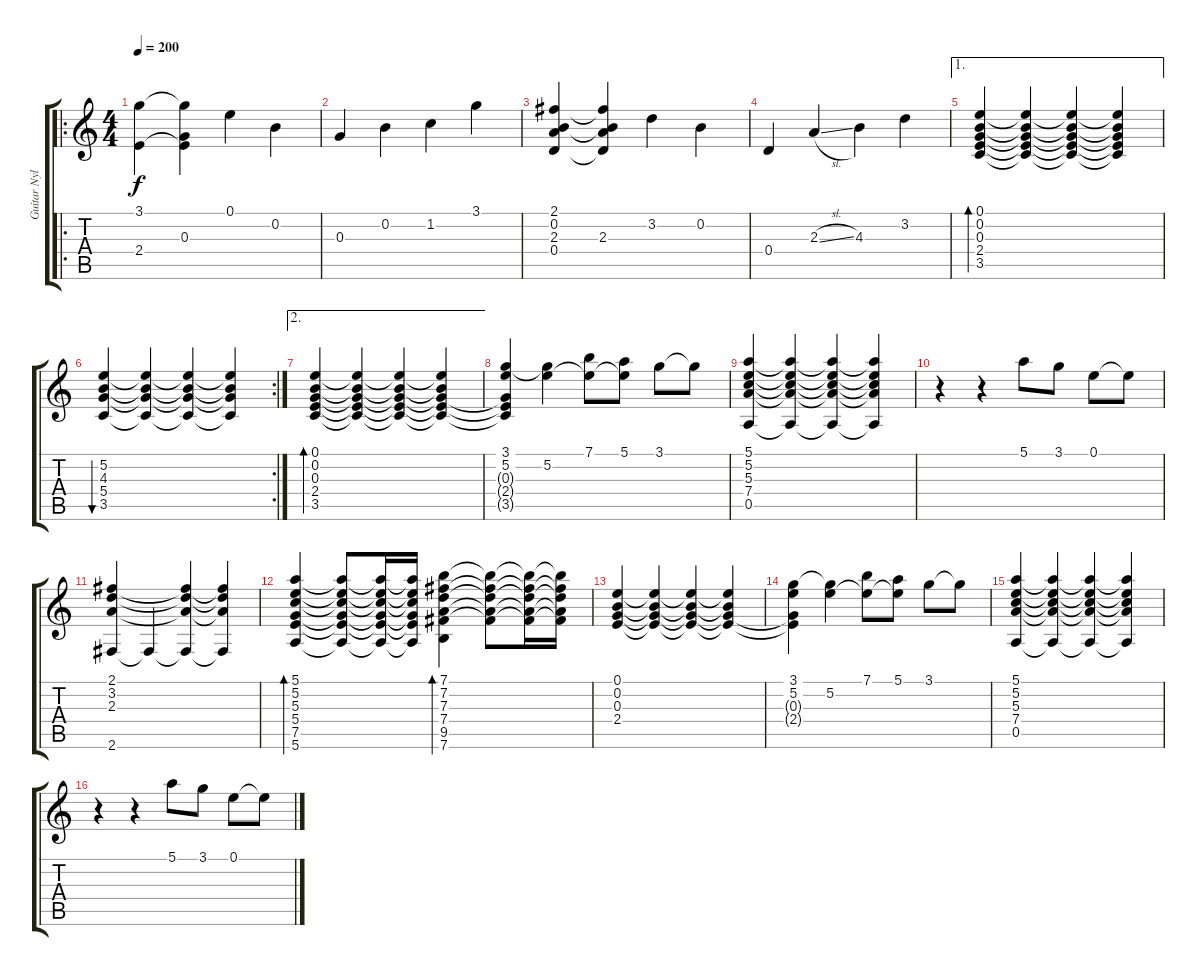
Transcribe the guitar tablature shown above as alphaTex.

\track ("Guitar Nylon" "Guitar Nyl") {instrument acousticguitarnylon}
\staff {score tabs}
\tuning (E4 B3 G3 D3 A2 E2) {hide}
\ro
\ts (4 4)
\tempo 200
\clef g2
\ks c
(3.1 2.4).4{dy f} (3.1{t} 0.3 2.4{t}).4 0.1.4 0.2.4 |
0.3.4 0.2.4 1.2.4 3.1.4 |
(2.1 0.2 2.3 0.4).4 (2.1{t} 0.2{t} 2.3 0.4{t}).4 3.2.4 0.2.4 |
0.4.4 2.3{sl}.4 4.3.4 3.2.4 |
\ae 1
(0.1 0.2 0.3 2.4 3.5).4{bd 240} (0.1{t} 0.2{t} 0.3{t} 2.4{t} 3.5{t}).4 (0.1{t} 0.2{t} 0.3{t} 2.4{t} 3.5{t}).4 (0.1{t} 0.2{t} 0.3{t} 2.4{t} 3.5{t}).4 |
\rc 2
(5.2 4.3 5.4 3.5).4{bu 480} (5.2{t} 4.3{t} 5.4{t} 3.5{t}).4 (5.2{t} 4.3{t} 5.4{t} 3.5{t}).4 (5.2{t} 4.3{t} 5.4{t} 3.5{t}).4 |
\ae 2
(0.1 0.2 0.3 2.4 3.5).4{bd 240} (0.1{t} 0.2{t} 0.3{t} 2.4{t} 3.5{t}).4 (0.1{t} 0.2{t} 0.3{t} 2.4{t} 3.5{t}).4 (0.1{t} 0.2{t} 0.3{t} 2.4{t} 3.5{t}).4 |
(3.1 5.2 0.3{t} 2.4{t} 3.5{t}).4 (3.1{t} 5.2).4 (7.1 5.2{t}).8 (5.1 5.2{t}).8 3.1.8 3.1{t}.8 |
(5.1 5.2 5.3 7.4 0.5).4 (5.1{t} 5.2{t} 5.3{t} 7.4{t} 0.5{t}).4 (5.1{t} 5.2{t} 5.3{t} 7.4{t} 0.5{t}).4 (5.1{t} 5.2{t} 5.3{t} 7.4{t} 0.5{t}).4 |
r.4 r.4 5.1.8 3.1.8 0.1.8 0.1{t}.8 |
(2.1 3.2 2.3 2.6).4 2.6{t}.4 (2.1{t} 3.2{t} 2.3{t} 2.6{t}).4 (2.1{t} 3.2{t} 2.3{t} 2.6{t}).4 |
(5.1 5.2 5.3 5.4 7.5 5.6).4{bd 120} (5.1{t} 5.2{t} 5.3{t} 5.4{t} 7.5{t} 5.6{t}).8 (5.1{t} 5.2{t} 5.3{t} 5.4{t} 7.5{t} 5.6{t}).16 (5.1{t} 5.2{t} 5.3{t} 5.4{t} 7.5{t} 5.6{t}).16 (7.1 7.2 7.3 7.4 9.5 7.6).4{bd 120} (7.1{t} 7.2{t} 7.3{t} 7.4{t} 9.5{t}).8 (7.1{t} 7.2{t} 7.3{t} 7.4{t} 9.5{t}).16 (7.1{t} 7.2{t} 7.3{t} 7.4{t} 9.5{t}).16 |
(0.1 0.2 0.3 2.4).4 (0.1{t} 0.2{t} 0.3{t} 2.4{t}).4 (0.1{t} 0.2{t} 0.3{t} 2.4{t}).4 (0.1{t} 0.2{t} 0.3{t} 2.4{t}).4 |
(3.1 5.2 0.3{t} 2.4{t}).4 (3.1{t} 5.2).4 (7.1 5.2{t}).8 (5.1 5.2{t}).8 3.1.8 3.1{t}.8 |
(5.1 5.2 5.3 7.4 0.5).4 (5.1{t} 5.2{t} 5.3{t} 7.4{t} 0.5{t}).4 (5.1{t} 5.2{t} 5.3{t} 7.4{t} 0.5{t}).4 (5.1{t} 5.2{t} 5.3{t} 7.4{t} 0.5{t}).4 |
r.4 r.4 5.1.8 3.1.8 0.1.8 0.1{t}.8
